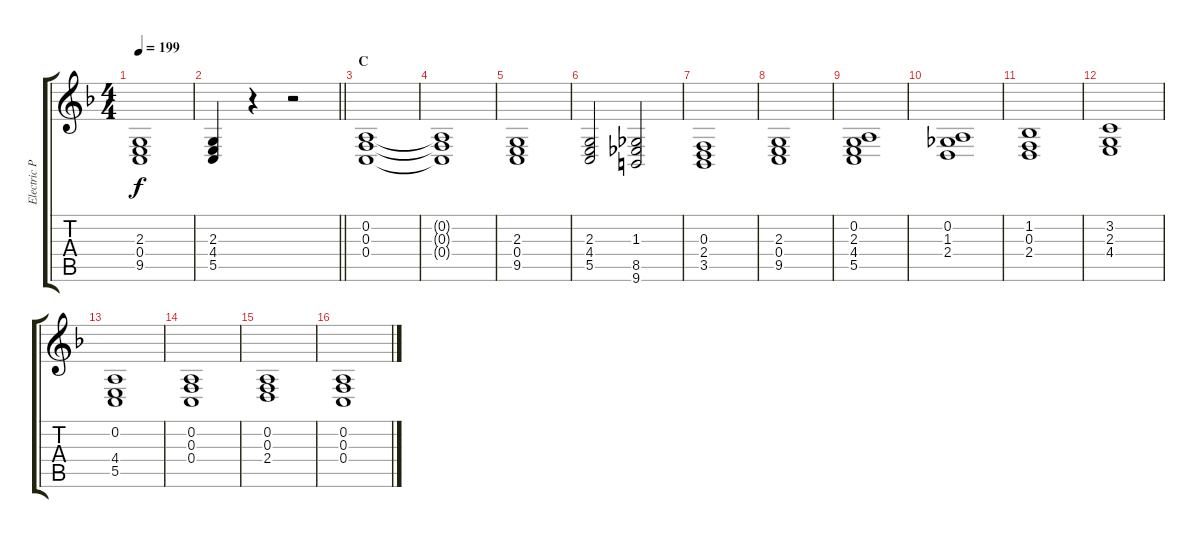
\track ("Electric Piano" "Electric P") {instrument electricgrandpiano}
\staff {score tabs}
\tuning (D4 A3 F3 C3 G2 D2) {hide}
\ts (4 4)
\tempo 199
\clef g2
\ks f
(2.3 0.4 9.5).1{dy f} |
\barLineRight lightlight
(2.3 4.4 5.5).4 r.4 r.2 |
\section ("" "C")
(0.2 0.3 0.4).1 |
(0.2{t} 0.3{t} 0.4{t}).1 |
(2.3 0.4 9.5).1 |
(2.3 4.4 5.5).2 (1.3 8.5 9.6).2 |
(0.3 2.4 3.5).1 |
(2.3 0.4 9.5).1 |
(0.2 2.3 4.4 5.5).1 |
(0.2 1.3 2.4).1 |
(1.2 0.3 2.4).1 |
(3.2 2.3 4.4).1 |
(0.2 4.4 5.5).1 |
(0.2 0.3 0.4).1 |
(0.2 0.3 2.4).1 |
(0.2 0.3 0.4).1
